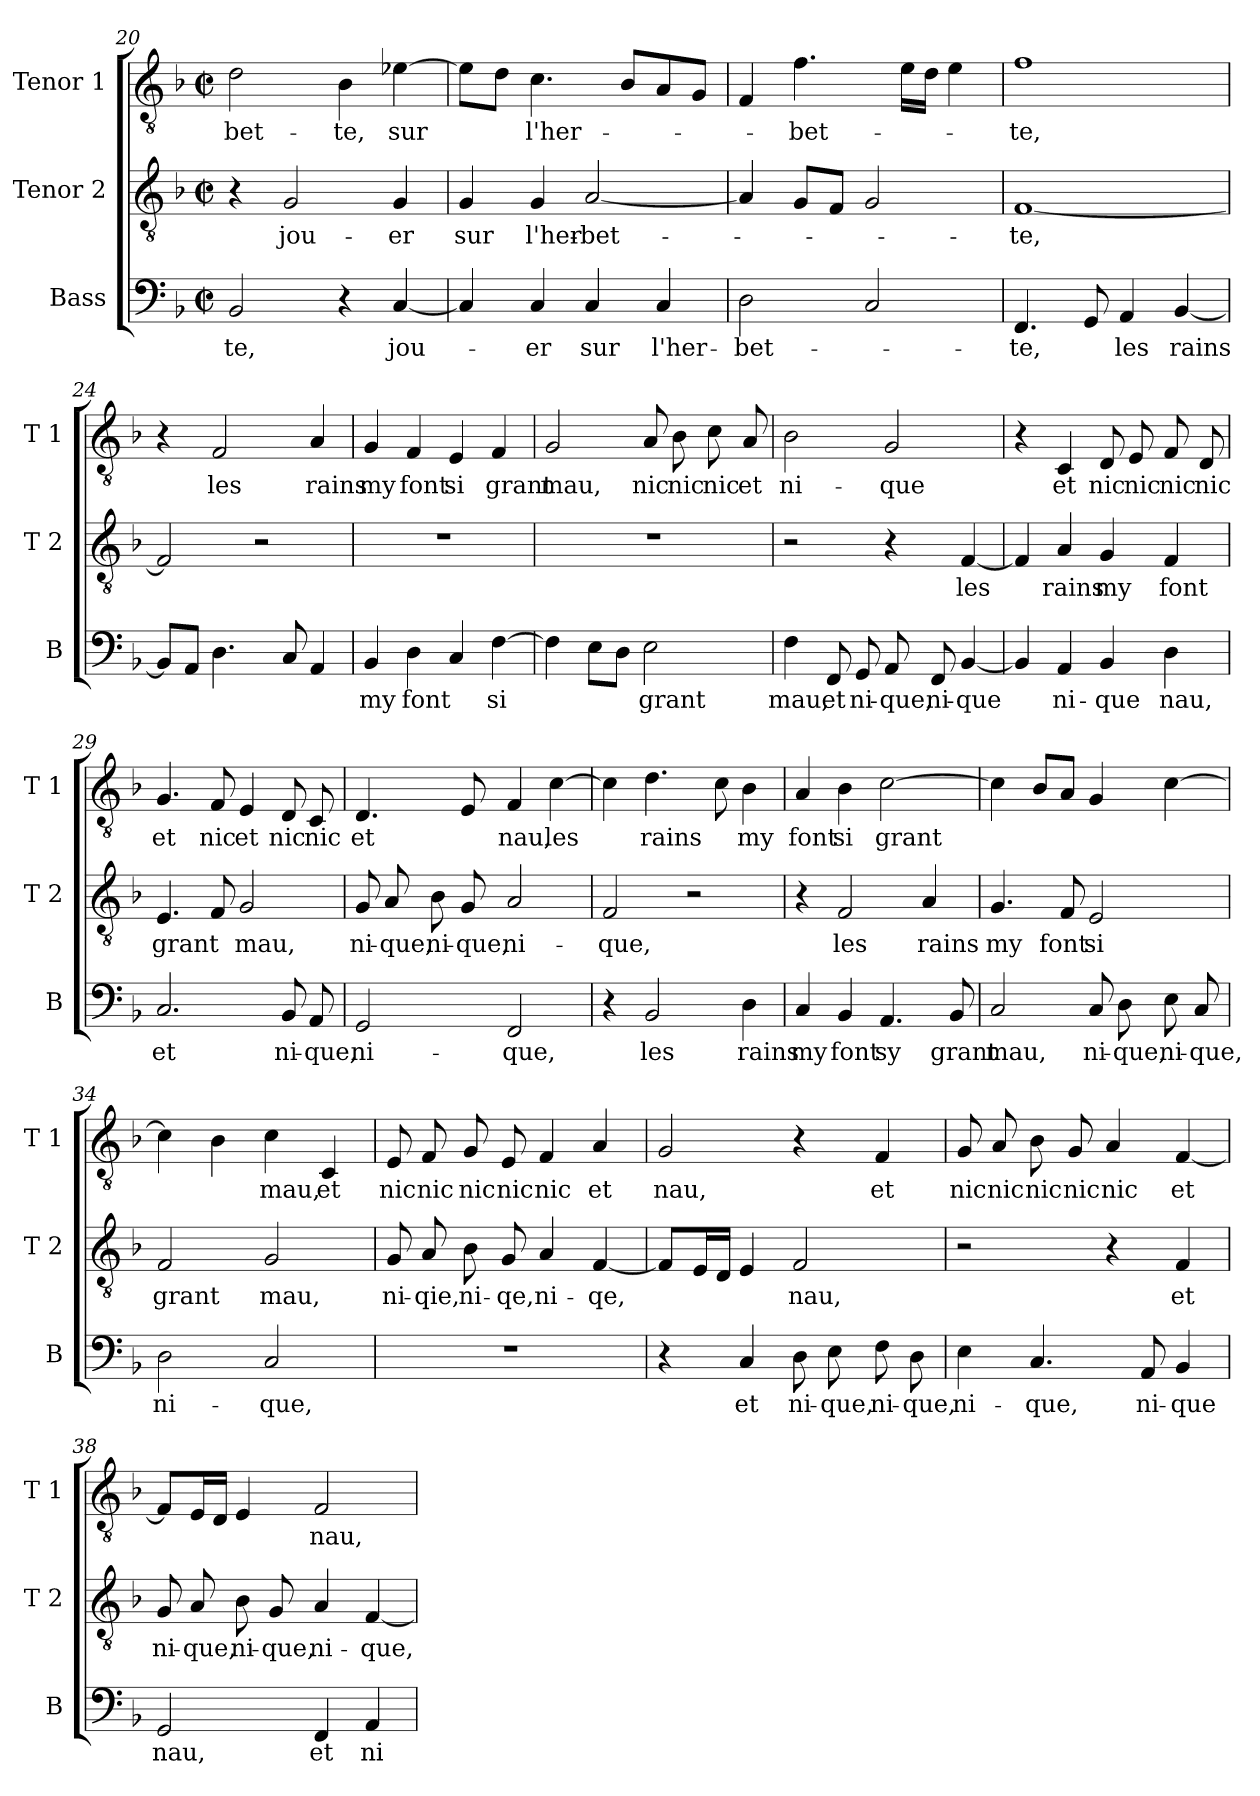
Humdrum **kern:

**kern	**text	**kern	**text	**kern	**text
*part3	*part3	*part2	*part2	*part1	*part1
*staff3	*staff3	*staff2	*staff2	*staff1	*staff1
*I"Bass	*	*I"Tenor 2	*	*I"Tenor 1	*
*I'B	*	*I'T 2	*	*I'T 1	*
*clefF4	*	*clefGv2	*	*clefGv2	*
*k[b-]	*	*k[b-]	*	*k[b-]	*
*F:	*	*F:	*	*F:	*
*M2/2	*	*M2/2	*	*M2/2	*
*met(c|)	*	*met(c|)	*	*met(c|)	*
=20	=20	=20	=20	=20	=20
!	!LO:LY:b	!	!	!	!LO:LY:b
2BB-/	-te,	4r	.	2d\	-bet-
!	!	!	!LO:LY:b	!	!
.	.	2G/	jou-	.	.
!	!	!	!	!	!LO:LY:b
4r	.	.	.	4B-\	-te,
!	!LO:LY:b	!	!LO:LY:b	!	!LO:LY:b
[4C/	jou-	4G/	-er	[4e-X\	sur
=21	=21	=21	=21	=21	=21
!	!	!	!LO:LY:b	!	!
4C/]	.	4G/	sur	8e-\L]	.
.	.	.	.	8d\J	.
!	!LO:LY:b	!	!LO:LY:b	!	!LO:LY:b
4C/	-er	4G/	l'her-	4.c\	l'her-
!	!LO:LY:b	!	!LO:LY:b	!	!
4C/	sur	[2A/	-bet-	.	.
.	.	.	.	8B-/L	.
!	!LO:LY:b	!	!	!	!
4C/	l'her-	.	.	8A/	.
.	.	.	.	8G/J	.
=22	=22	=22	=22	=22	=22
!	!LO:LY:b	!	!	!	!
2D\	-bet-	4A/]	.	4F/	.
!	!	!	!	!	!LO:LY:b
.	.	8G/L	.	4.f\	-bet-
.	.	8F/J	.	.	.
2C/	.	2G/	.	.	.
.	.	.	.	16e\LL	.
.	.	.	.	16d\JJ	.
.	.	.	.	4e\	.
=23	=23	=23	=23	=23	=23
!	!LO:LY:b	!	!LO:LY:b	!	!LO:LY:b
4.FF/	-te,	[1F	-te,	1f	-te,
8GG/	.	.	.	.	.
!	!LO:LY:b	!	!	!	!
4AA/	les	.	.	.	.
!	!LO:LY:b	!	!	!	!
[4BB-/	rains	.	.	.	.
!!LO:LB:g=z
=24	=24	=24	=24	=24	=24
8BB-/L]	.	2F/]	.	4r	.
8AA/J	.	.	.	.	.
!	!	!	!	!	!LO:LY:b
4.D\	.	.	.	2F/	les
.	.	2r	.	.	.
8C/	.	.	.	.	.
!	!	!	!	!	!LO:LY:b
4AA/	.	.	.	4A/	rains
=25	=25	=25	=25	=25	=25
!	!LO:LY:b	!	!	!	!LO:LY:b
4BB-/	my	1r	.	4G/	my
!	!LO:LY:b	!	!	!	!LO:LY:b
4D\	font	.	.	4F/	font
!	!	!	!	!	!LO:LY:b
4C/	.	.	.	4E/	si
!	!LO:LY:b	!	!	!	!LO:LY:b
[4F\	si	.	.	4F/	grant
=26	=26	=26	=26	=26	=26
!	!	!	!	!	!LO:LY:b
4F\]	.	1r	.	2G/	mau,
8E\L	.	.	.	.	.
8D\J	.	.	.	.	.
!	!LO:LY:b	!	!	!	!LO:LY:b
2E\	grant	.	.	8A/	nic
!	!	!	!	!	!LO:LY:b
.	.	.	.	8B-\	nic
!	!	!	!	!	!LO:LY:b
.	.	.	.	8c\	nic
!	!	!	!	!	!LO:LY:b
.	.	.	.	8A/	et
=27	=27	=27	=27	=27	=27
!	!LO:LY:b	!	!	!	!LO:LY:b
4F\	mau,	2r	.	2B-\	ni-
!	!LO:LY:b	!	!	!	!
8FF/	et	.	.	.	.
!	!LO:LY:b	!	!	!	!
8GG/	ni-	.	.	.	.
!	!LO:LY:b	!	!	!	!LO:LY:b
8AA/	-que,	4r	.	2G/	-que
!	!LO:LY:b	!	!	!	!
8FF/	ni-	.	.	.	.
!	!LO:LY:b	!	!LO:LY:b	!	!
[4BB-/	-que	[4F/	les	.	.
=28	=28	=28	=28	=28	=28
4BB-/]	.	4F/]	.	4r	.
!	!LO:LY:b	!	!LO:LY:b	!	!LO:LY:b
4AA/	ni-	4A/	rains	4C/	et
!	!LO:LY:b	!	!LO:LY:b	!	!LO:LY:b
4BB-/	-que	4G/	my	8D/	nic
!	!	!	!	!	!LO:LY:b
.	.	.	.	8E/	nic
!	!LO:LY:b	!	!LO:LY:b	!	!LO:LY:b
4D\	nau,	4F/	font	8F/	nic
!	!	!	!	!	!LO:LY:b
.	.	.	.	8D/	nic
!!LO:LB:g=z
=29	=29	=29	=29	=29	=29
!	!LO:LY:b	!	!LO:LY:b	!	!LO:LY:b
2.C/	et	4.E/	grant	4.G/	et
!	!	!	!	!	!LO:LY:b
.	.	8F/	.	8F/	nic
!	!	!	!LO:LY:b	!	!LO:LY:b
.	.	2G/	mau,	4E/	et
!	!LO:LY:b	!	!	!	!LO:LY:b
8BB-/	ni-	.	.	8D/	nic
!	!LO:LY:b	!	!	!	!LO:LY:b
8AA/	-que,	.	.	8C/	nic
=30	=30	=30	=30	=30	=30
!	!LO:LY:b	!	!LO:LY:b	!	!LO:LY:b
2GG/	ni-	8G/	ni-	4.D/	et
!	!	!	!LO:LY:b	!	!
.	.	8A/	-que,	.	.
!	!	!	!LO:LY:b	!	!
.	.	8B-\	ni-	.	.
!	!	!	!LO:LY:b	!	!
.	.	8G/	-que,	8E/	.
!	!LO:LY:b	!	!LO:LY:b	!	!LO:LY:b
2FF/	-que,	2A/	ni-	4F/	nau,
!	!	!	!	!	!LO:LY:b
.	.	.	.	[4c\	les
=31	=31	=31	=31	=31	=31
!	!	!	!LO:LY:b	!	!
4r	.	2F/	-que,	4c\]	.
!	!LO:LY:b	!	!	!	!LO:LY:b
2BB-/	les	.	.	4.d\	rains
.	.	2r	.	.	.
.	.	.	.	8c\	.
!	!LO:LY:b	!	!	!	!LO:LY:b
4D\	rains	.	.	4B-\	my
=32	=32	=32	=32	=32	=32
!	!LO:LY:b	!	!	!	!LO:LY:b
4C/	my	4r	.	4A/	font
!	!LO:LY:b	!	!LO:LY:b	!	!LO:LY:b
4BB-/	font	2F/	les	4B-\	si
!	!LO:LY:b	!	!	!	!LO:LY:b
4.AA/	sy	.	.	[2c\	grant
!	!	!	!LO:LY:b	!	!
.	.	4A/	rains	.	.
!	!LO:LY:b	!	!	!	!
8BB-/	grant	.	.	.	.
=33	=33	=33	=33	=33	=33
!	!LO:LY:b	!	!LO:LY:b	!	!
2C/	mau,	4.G/	my	4c\]	.
.	.	.	.	8B-/L	.
!	!	!	!LO:LY:b	!	!
.	.	8F/	font	8A/J	.
!	!LO:LY:b	!	!LO:LY:b	!	!
8C/	ni-	2E/	si	4G/	.
!	!LO:LY:b	!	!	!	!
8D\	-que,	.	.	.	.
!	!LO:LY:b	!	!	!	!
8E\	ni-	.	.	[4c\	.
!	!LO:LY:b	!	!	!	!
8C/	-que,	.	.	.	.
!!LO:LB:g=z
=34	=34	=34	=34	=34	=34
!	!LO:LY:b	!	!LO:LY:b	!	!
2D\	ni-	2F/	grant	4c\]	.
.	.	.	.	4B-\	.
!	!LO:LY:b	!	!LO:LY:b	!	!LO:LY:b
2C/	-que,	2G/	mau,	4c\	mau,
!	!	!	!	!	!LO:LY:b
.	.	.	.	4C/	et
=35	=35	=35	=35	=35	=35
!	!	!	!LO:LY:b	!	!LO:LY:b
1r	.	8G/	ni-	8E/	nic
!	!	!	!LO:LY:b	!	!LO:LY:b
.	.	8A/	-qie,	8F/	nic
!	!	!	!LO:LY:b	!	!LO:LY:b
.	.	8B-\	ni-	8G/	nic
!	!	!	!LO:LY:b	!	!LO:LY:b
.	.	8G/	-qe,	8E/	nic
!	!	!	!LO:LY:b	!	!LO:LY:b
.	.	4A/	ni-	4F/	nic
!	!	!	!LO:LY:b	!	!LO:LY:b
.	.	[4F/	-qe,	4A/	et
=36	=36	=36	=36	=36	=36
!	!	!	!	!	!LO:LY:b
4r	.	8F/L]	.	2G/	nau,
.	.	16E/L	.	.	.
.	.	16D/JJ	.	.	.
!	!LO:LY:b	!	!	!	!
4C/	et	4E/	.	.	.
!	!LO:LY:b	!	!LO:LY:b	!	!
8D\	ni-	2F/	nau,	4r	.
!	!LO:LY:b	!	!	!	!
8E\	-que,	.	.	.	.
!	!LO:LY:b	!	!	!	!LO:LY:b
8F\	ni-	.	.	4F/	et
!	!LO:LY:b	!	!	!	!
8D\	-que,	.	.	.	.
=37	=37	=37	=37	=37	=37
!	!LO:LY:b	!	!	!	!LO:LY:b
4E\	ni-	2r	.	8G/	nic
!	!	!	!	!	!LO:LY:b
.	.	.	.	8A/	nic
!	!LO:LY:b	!	!	!	!LO:LY:b
4.C/	-que,	.	.	8B-\	nic
!	!	!	!	!	!LO:LY:b
.	.	.	.	8G/	nic
!	!	!	!	!	!LO:LY:b
.	.	4r	.	4A/	nic
!	!LO:LY:b	!	!	!	!
8AA/	ni-	.	.	.	.
!	!LO:LY:b	!	!LO:LY:b	!	!LO:LY:b
4BB-/	-que	4F/	et	[4F/	et
=38	=38	=38	=38	=38	=38
!	!LO:LY:b	!	!LO:LY:b	!	!
2GG/	nau,	8G/	ni-	8F/L]	.
!	!	!	!LO:LY:b	!	!
.	.	8A/	-que,	16E/L	.
.	.	.	.	16D/JJ	.
!	!	!	!LO:LY:b	!	!
.	.	8B-\	ni-	4E/	.
!	!	!	!LO:LY:b	!	!
.	.	8G/	-que,	.	.
!	!LO:LY:b	!	!LO:LY:b	!	!LO:LY:b
4FF/	et	4A/	ni-	2F/	nau,
!	!LO:LY:b	!	!LO:LY:b	!	!
4AA/	ni-	[4F/	-que,	.	.
=	=	=	=	=	=
*-	*-	*-	*-	*-	*-
